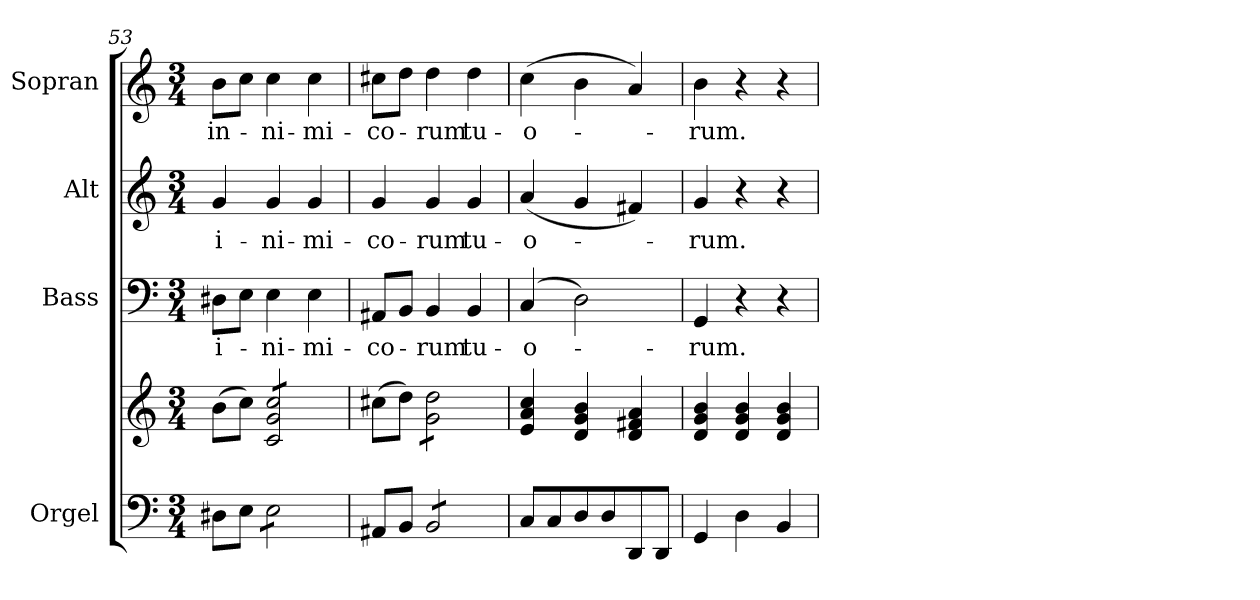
**kern	**kern	**kern	**text	**kern	**text	**kern	**text
*part4	*part4	*part3	*part3	*part2	*part2	*part1	*part1
*staff5	*staff4	*staff3	*staff3	*staff2	*staff2	*staff1	*staff1
*I"Orgel	*	*I"Bass	*	*I"Alt	*	*I"Sopran	*
*I'Org.	*	*I'B.	*	*I'A.	*	*I'S.	*
!!LO:PB:g=z
*clefF4	*clefG2	*clefF4	*	*clefG2	*	*clefG2	*
*k[]	*k[]	*k[]	*	*k[]	*	*k[]	*
*C:	*C:	*C:	*	*C:	*	*C:	*
*M3/4	*M3/4	*M3/4	*	*M3/4	*	*M3/4	*
=53	=53	=53	=53	=53	=53	=53	=53
!	!	!	!LO:LY:b	!	!LO:LY:b	!	!LO:LY:b
8D#X\L	(>8b\L	8D#X\L	i-	4g/	i-	8b\L	in-
8E\J	8cc\J)	8E\J	.	.	.	8cc\J	.
!	!	!	!LO:LY:b	!	!LO:LY:b	!	!LO:LY:b
*tremolo	*	*	*	*	*	*	*
*	*tremolo	*	*	*	*	*	*
8E\L	8c/ 8g/ 8cc/L	4E\	-ni-	4g/	-ni-	4cc\	-ni-
8E\	8c/ 8g/ 8cc/	.	.	.	.	.	.
!	!	!	!LO:LY:b	!	!LO:LY:b	!	!LO:LY:b
8E\	8c/ 8g/ 8cc/	4E\	-mi-	4g/	-mi-	4cc\	-mi-
8E\J	8c/ 8g/ 8cc/J	.	.	.	.	.	.
*	*Xtremolo	*	*	*	*	*	*
*Xtremolo	*	*	*	*	*	*	*
=54	=54	=54	=54	=54	=54	=54	=54
!	!	!	!LO:LY:b	!	!LO:LY:b	!	!LO:LY:b
8AA#X/L	(>8cc#X\L	8AA#X/L	-co-	4g/	-co-	8cc#X\L	-co-
8BB/J	8dd\J)	8BB/J	.	.	.	8dd\J	.
!	!	!	!LO:LY:b	!	!LO:LY:b	!	!LO:LY:b
*tremolo	*	*	*	*	*	*	*
*	*tremolo	*	*	*	*	*	*
8BB/L	8g\ 8dd\L	4BB/	-rum	4g/	-rum	4dd\	-rum
8BB/	8g\ 8dd\	.	.	.	.	.	.
!	!	!	!LO:LY:b	!	!LO:LY:b	!	!LO:LY:b
8BB/	8g\ 8dd\	4BB/	tu-	4g/	tu-	4dd\	tu-
8BB/J	8g\ 8dd\J	.	.	.	.	.	.
*	*Xtremolo	*	*	*	*	*	*
*Xtremolo	*	*	*	*	*	*	*
=55	=55	=55	=55	=55	=55	=55	=55
!	!	!	!LO:LY:b	!	!LO:LY:b	!	!LO:LY:b
8C/L	4e/ 4a/ 4cc/	(4C/	-o-	(<4a/	-o-	(>4cc\	-o-
8C/	.	.	.	.	.	.	.
8D/	4d/ 4g/ 4b/	2D\)	.	4g/	.	4b\	.
8D/	.	.	.	.	.	.	.
8DD/	4d/ 4f#X/ 4a/	.	.	4f#X/)	.	4a/)	.
8DD/J	.	.	.	.	.	.	.
=56	=56	=56	=56	=56	=56	=56	=56
!	!	!	!LO:LY:b	!	!LO:LY:b	!	!LO:LY:b
4GG/	4d/ 4g/ 4b/	4GG/	-rum.	4g/	-rum.	4b\	-rum.
4D\	4d/ 4g/ 4b/	4r	.	4r	.	4r	.
4BB/	4d/ 4g/ 4b/	4r	.	4r	.	4r	.
=	=	=	=	=	=	=	=
*-	*-	*-	*-	*-	*-	*-	*-
